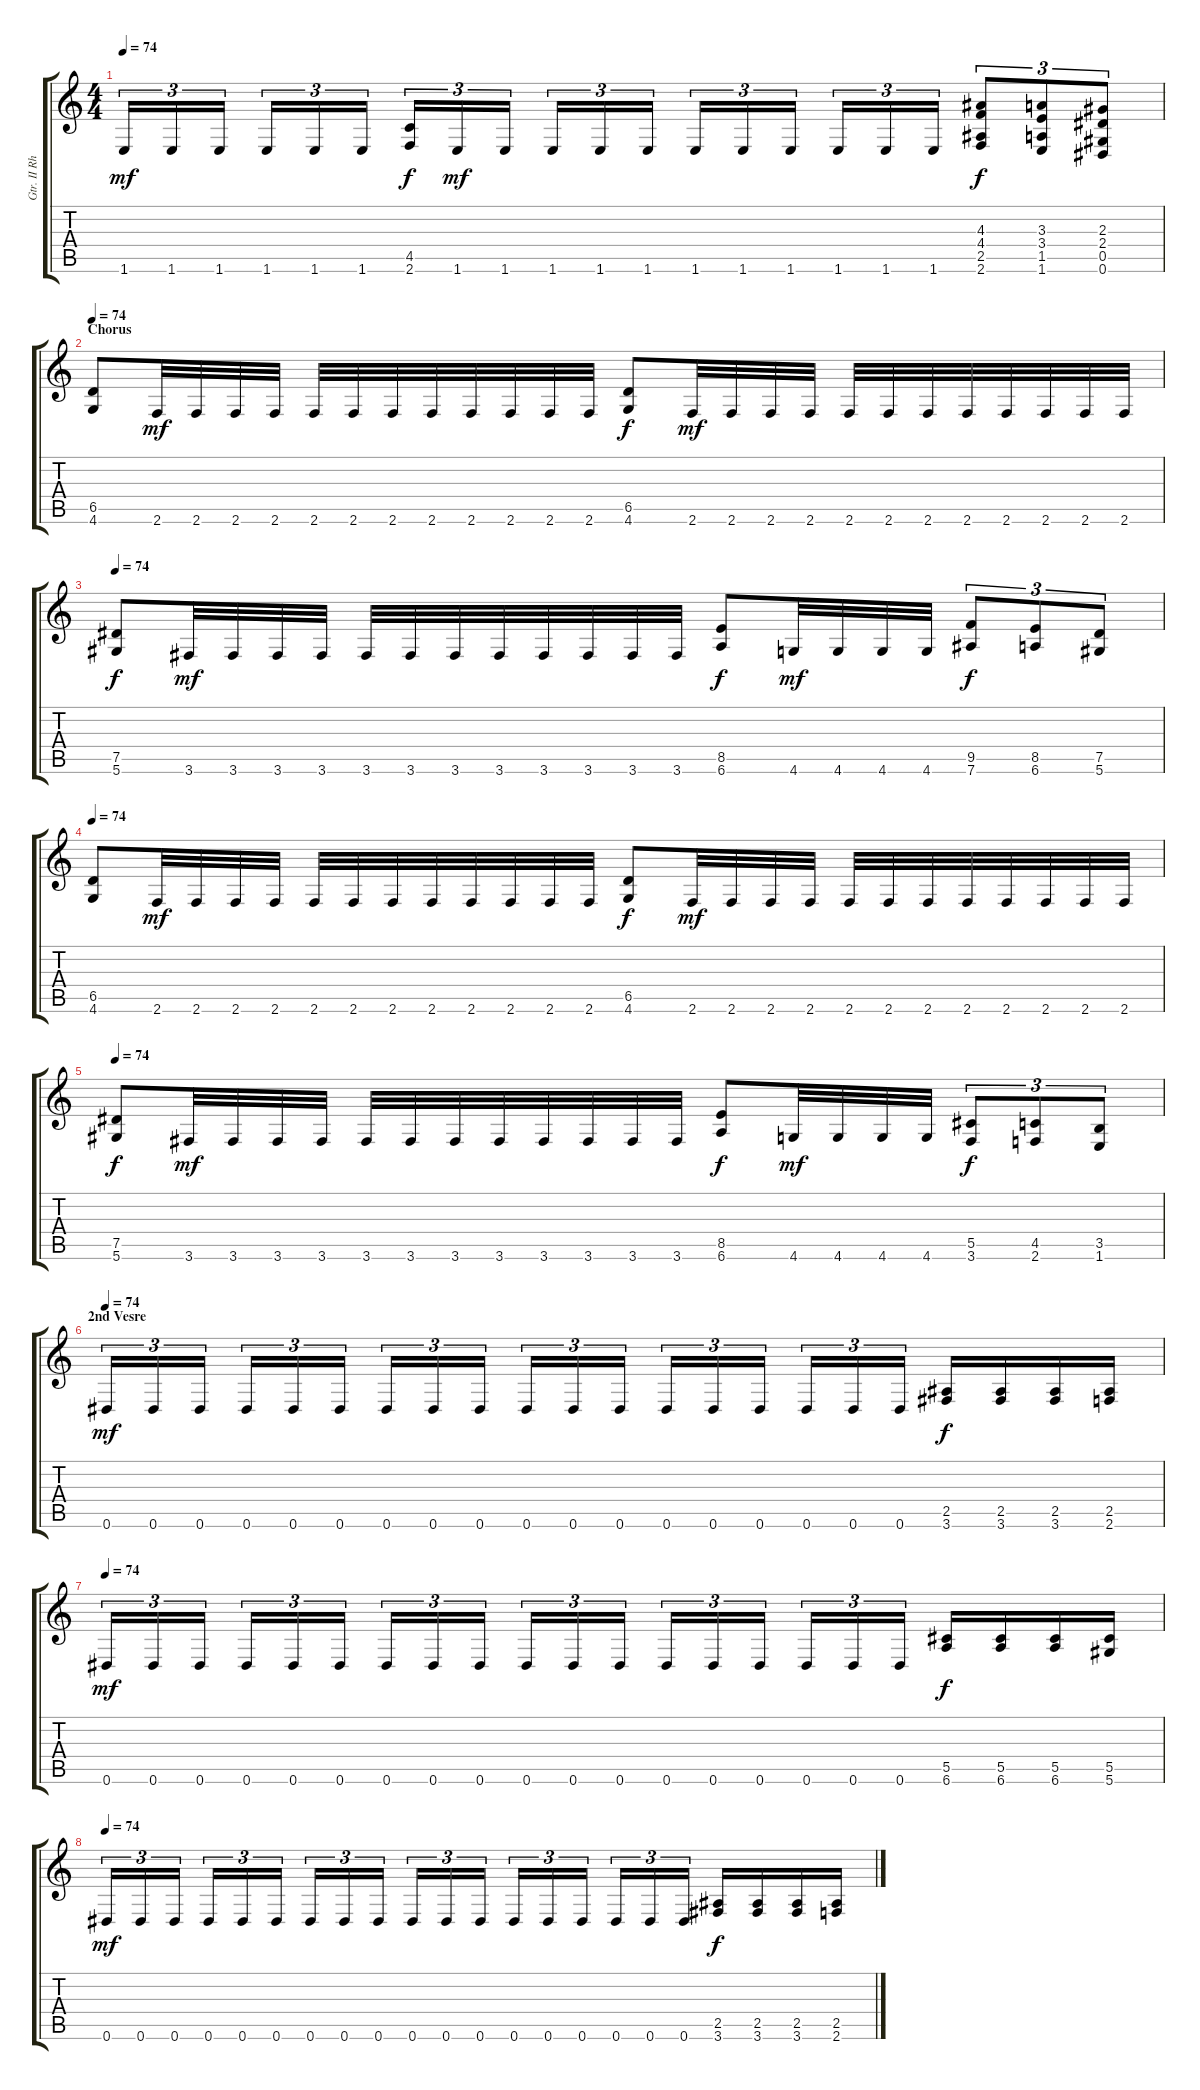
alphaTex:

\track ("Gtr. II Rhytm" "Gtr. II Rh") {instrument overdrivenguitar}
\staff {score tabs}
\tuning (Eb4 Bb3 Gb3 Db3 Ab2 Eb2) {hide}
\ts (4 4)
\tempo 74
\clef g2
\ks c
1.6.16{tu (3 2) dy mf} 1.6.16{tu (3 2)} 1.6.16{tu (3 2)} 1.6.16{tu (3 2)} 1.6.16{tu (3 2)} 1.6.16{tu (3 2)} (4.5 2.6).16{tu (3 2) dy f} 1.6.16{tu (3 2) dy mf} 1.6.16{tu (3 2)} 1.6.16{tu (3 2)} 1.6.16{tu (3 2)} 1.6.16{tu (3 2)} 1.6.16{tu (3 2)} 1.6.16{tu (3 2)} 1.6.16{tu (3 2)} 1.6.16{tu (3 2)} 1.6.16{tu (3 2)} 1.6.16{tu (3 2)} (4.3 4.4 2.5 2.6).8{tu (3 2) dy f} (3.3 3.4 1.5 1.6).8{tu (3 2)} (2.3 2.4 0.5 0.6).8{tu (3 2)} |
\section ("" "Chorus")
\tempo 74
(6.5 4.6).8 2.6.32{dy mf} 2.6.32 2.6.32 2.6.32 2.6.32 2.6.32 2.6.32 2.6.32 2.6.32 2.6.32 2.6.32 2.6.32 (6.5 4.6).8{dy f} 2.6.32{dy mf} 2.6.32 2.6.32 2.6.32 2.6.32 2.6.32 2.6.32 2.6.32 2.6.32 2.6.32 2.6.32 2.6.32 |
\tempo 74
(7.5 5.6).8{dy f} 3.6.32{dy mf} 3.6.32 3.6.32 3.6.32 3.6.32 3.6.32 3.6.32 3.6.32 3.6.32 3.6.32 3.6.32 3.6.32 (8.5 6.6).8{dy f} 4.6.32{dy mf} 4.6.32 4.6.32 4.6.32 (9.5 7.6).8{tu (3 2) dy f} (8.5 6.6).8{tu (3 2)} (7.5 5.6).8{tu (3 2)} |
\tempo 74
(6.5 4.6).8 2.6.32{dy mf} 2.6.32 2.6.32 2.6.32 2.6.32 2.6.32 2.6.32 2.6.32 2.6.32 2.6.32 2.6.32 2.6.32 (6.5 4.6).8{dy f} 2.6.32{dy mf} 2.6.32 2.6.32 2.6.32 2.6.32 2.6.32 2.6.32 2.6.32 2.6.32 2.6.32 2.6.32 2.6.32 |
\tempo 74
(7.5 5.6).8{dy f} 3.6.32{dy mf} 3.6.32 3.6.32 3.6.32 3.6.32 3.6.32 3.6.32 3.6.32 3.6.32 3.6.32 3.6.32 3.6.32 (8.5 6.6).8{dy f} 4.6.32{dy mf} 4.6.32 4.6.32 4.6.32 (5.5 3.6).8{tu (3 2) dy f} (4.5 2.6).8{tu (3 2)} (3.5 1.6).8{tu (3 2)} |
\section ("" "2nd Vesre")
\tempo 74
0.6.16{tu (3 2) dy mf} 0.6.16{tu (3 2)} 0.6.16{tu (3 2)} 0.6.16{tu (3 2)} 0.6.16{tu (3 2)} 0.6.16{tu (3 2)} 0.6.16{tu (3 2)} 0.6.16{tu (3 2)} 0.6.16{tu (3 2)} 0.6.16{tu (3 2)} 0.6.16{tu (3 2)} 0.6.16{tu (3 2)} 0.6.16{tu (3 2)} 0.6.16{tu (3 2)} 0.6.16{tu (3 2)} 0.6.16{tu (3 2)} 0.6.16{tu (3 2)} 0.6.16{tu (3 2)} (2.5 3.6).16{dy f} (2.5 3.6).16 (2.5 3.6).16 (2.5 2.6).16 |
\tempo 74
0.6.16{tu (3 2) dy mf} 0.6.16{tu (3 2)} 0.6.16{tu (3 2)} 0.6.16{tu (3 2)} 0.6.16{tu (3 2)} 0.6.16{tu (3 2)} 0.6.16{tu (3 2)} 0.6.16{tu (3 2)} 0.6.16{tu (3 2)} 0.6.16{tu (3 2)} 0.6.16{tu (3 2)} 0.6.16{tu (3 2)} 0.6.16{tu (3 2)} 0.6.16{tu (3 2)} 0.6.16{tu (3 2)} 0.6.16{tu (3 2)} 0.6.16{tu (3 2)} 0.6.16{tu (3 2)} (5.5 6.6).16{dy f} (5.5 6.6).16 (5.5 6.6).16 (5.5 5.6).16 |
\tempo 74
0.6.16{tu (3 2) dy mf} 0.6.16{tu (3 2)} 0.6.16{tu (3 2)} 0.6.16{tu (3 2)} 0.6.16{tu (3 2)} 0.6.16{tu (3 2)} 0.6.16{tu (3 2)} 0.6.16{tu (3 2)} 0.6.16{tu (3 2)} 0.6.16{tu (3 2)} 0.6.16{tu (3 2)} 0.6.16{tu (3 2)} 0.6.16{tu (3 2)} 0.6.16{tu (3 2)} 0.6.16{tu (3 2)} 0.6.16{tu (3 2)} 0.6.16{tu (3 2)} 0.6.16{tu (3 2)} (2.5 3.6).16{dy f} (2.5 3.6).16 (2.5 3.6).16 (2.5 2.6).16
